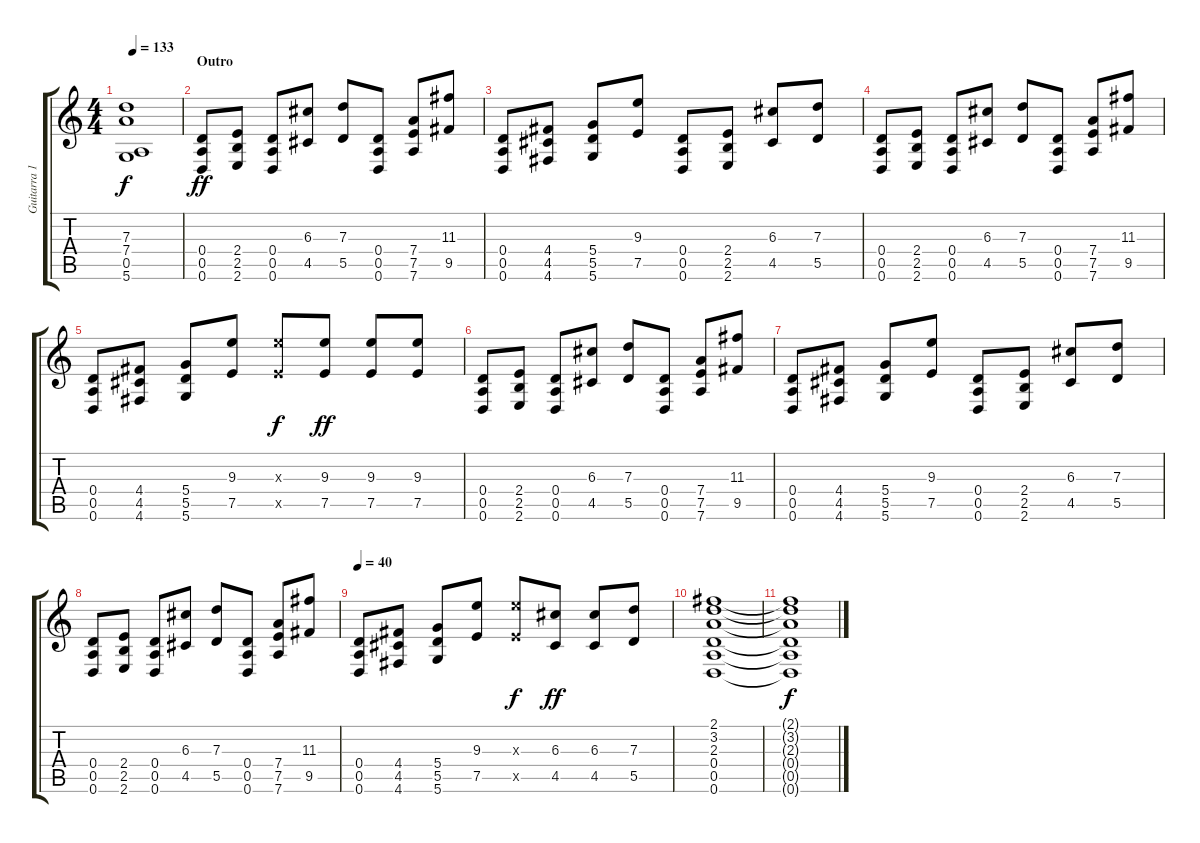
\track ("Guitarra 1" "Guitarra 1") {instrument distortionguitar}
\staff {score tabs}
\tuning (E4 B3 G3 D3 A2 D2) {hide}
\ts (4 4)
\tempo 133
\clef g2
\ks c
(7.3{t} 7.4{t} 0.5{t} 5.6{t}).1{dy f} |
\section ("" "Outro")
(0.4 0.5 0.6).8{dy ff} (2.4 2.5 2.6).8 (0.4 0.5 0.6).8 (6.3 4.5).8 (7.3 5.5).8 (0.4 0.5 0.6).8 (7.4 7.5 7.6).8 (11.3 9.5).8 |
(0.4 0.5 0.6).8 (4.4 4.5 4.6).8 (5.4 5.5 5.6).8 (9.3 7.5).8 (0.4 0.5 0.6).8 (2.4 2.5 2.6).8 (6.3 4.5).8 (7.3 5.5).8 |
(0.4 0.5 0.6).8 (2.4 2.5 2.6).8 (0.4 0.5 0.6).8 (6.3 4.5).8 (7.3 5.5).8 (0.4 0.5 0.6).8 (7.4 7.5 7.6).8 (11.3 9.5).8 |
(0.4 0.5 0.6).8 (4.4 4.5 4.6).8 (5.4 5.5 5.6).8 (9.3 7.5).8 (9.3{x} 7.5{x}).8{dy f} (9.3 7.5).8{dy ff} (9.3 7.5).8 (9.3 7.5).8 |
(0.4 0.5 0.6).8 (2.4 2.5 2.6).8 (0.4 0.5 0.6).8 (6.3 4.5).8 (7.3 5.5).8 (0.4 0.5 0.6).8 (7.4 7.5 7.6).8 (11.3 9.5).8 |
(0.4 0.5 0.6).8 (4.4 4.5 4.6).8 (5.4 5.5 5.6).8 (9.3 7.5).8 (0.4 0.5 0.6).8 (2.4 2.5 2.6).8 (6.3 4.5).8 (7.3 5.5).8 |
(0.4 0.5 0.6).8 (2.4 2.5 2.6).8 (0.4 0.5 0.6).8 (6.3 4.5).8 (7.3 5.5).8 (0.4 0.5 0.6).8 (7.4 7.5 7.6).8 (11.3 9.5).8 |
\tempo 40
(0.4 0.5 0.6).8 (4.4 4.5 4.6).8 (5.4 5.5 5.6).8 (9.3 7.5).8 (9.3{x} 7.5{x}).8{dy f} (6.3 4.5).8{dy ff} (6.3 4.5).8 (7.3 5.5).8 |
(2.1 3.2 2.3 0.4 0.5 0.6).1{volume 0} |
(2.1{t} 3.2{t} 2.3{t} 0.4{t} 0.5{t} 0.6{t}).1{dy f}
